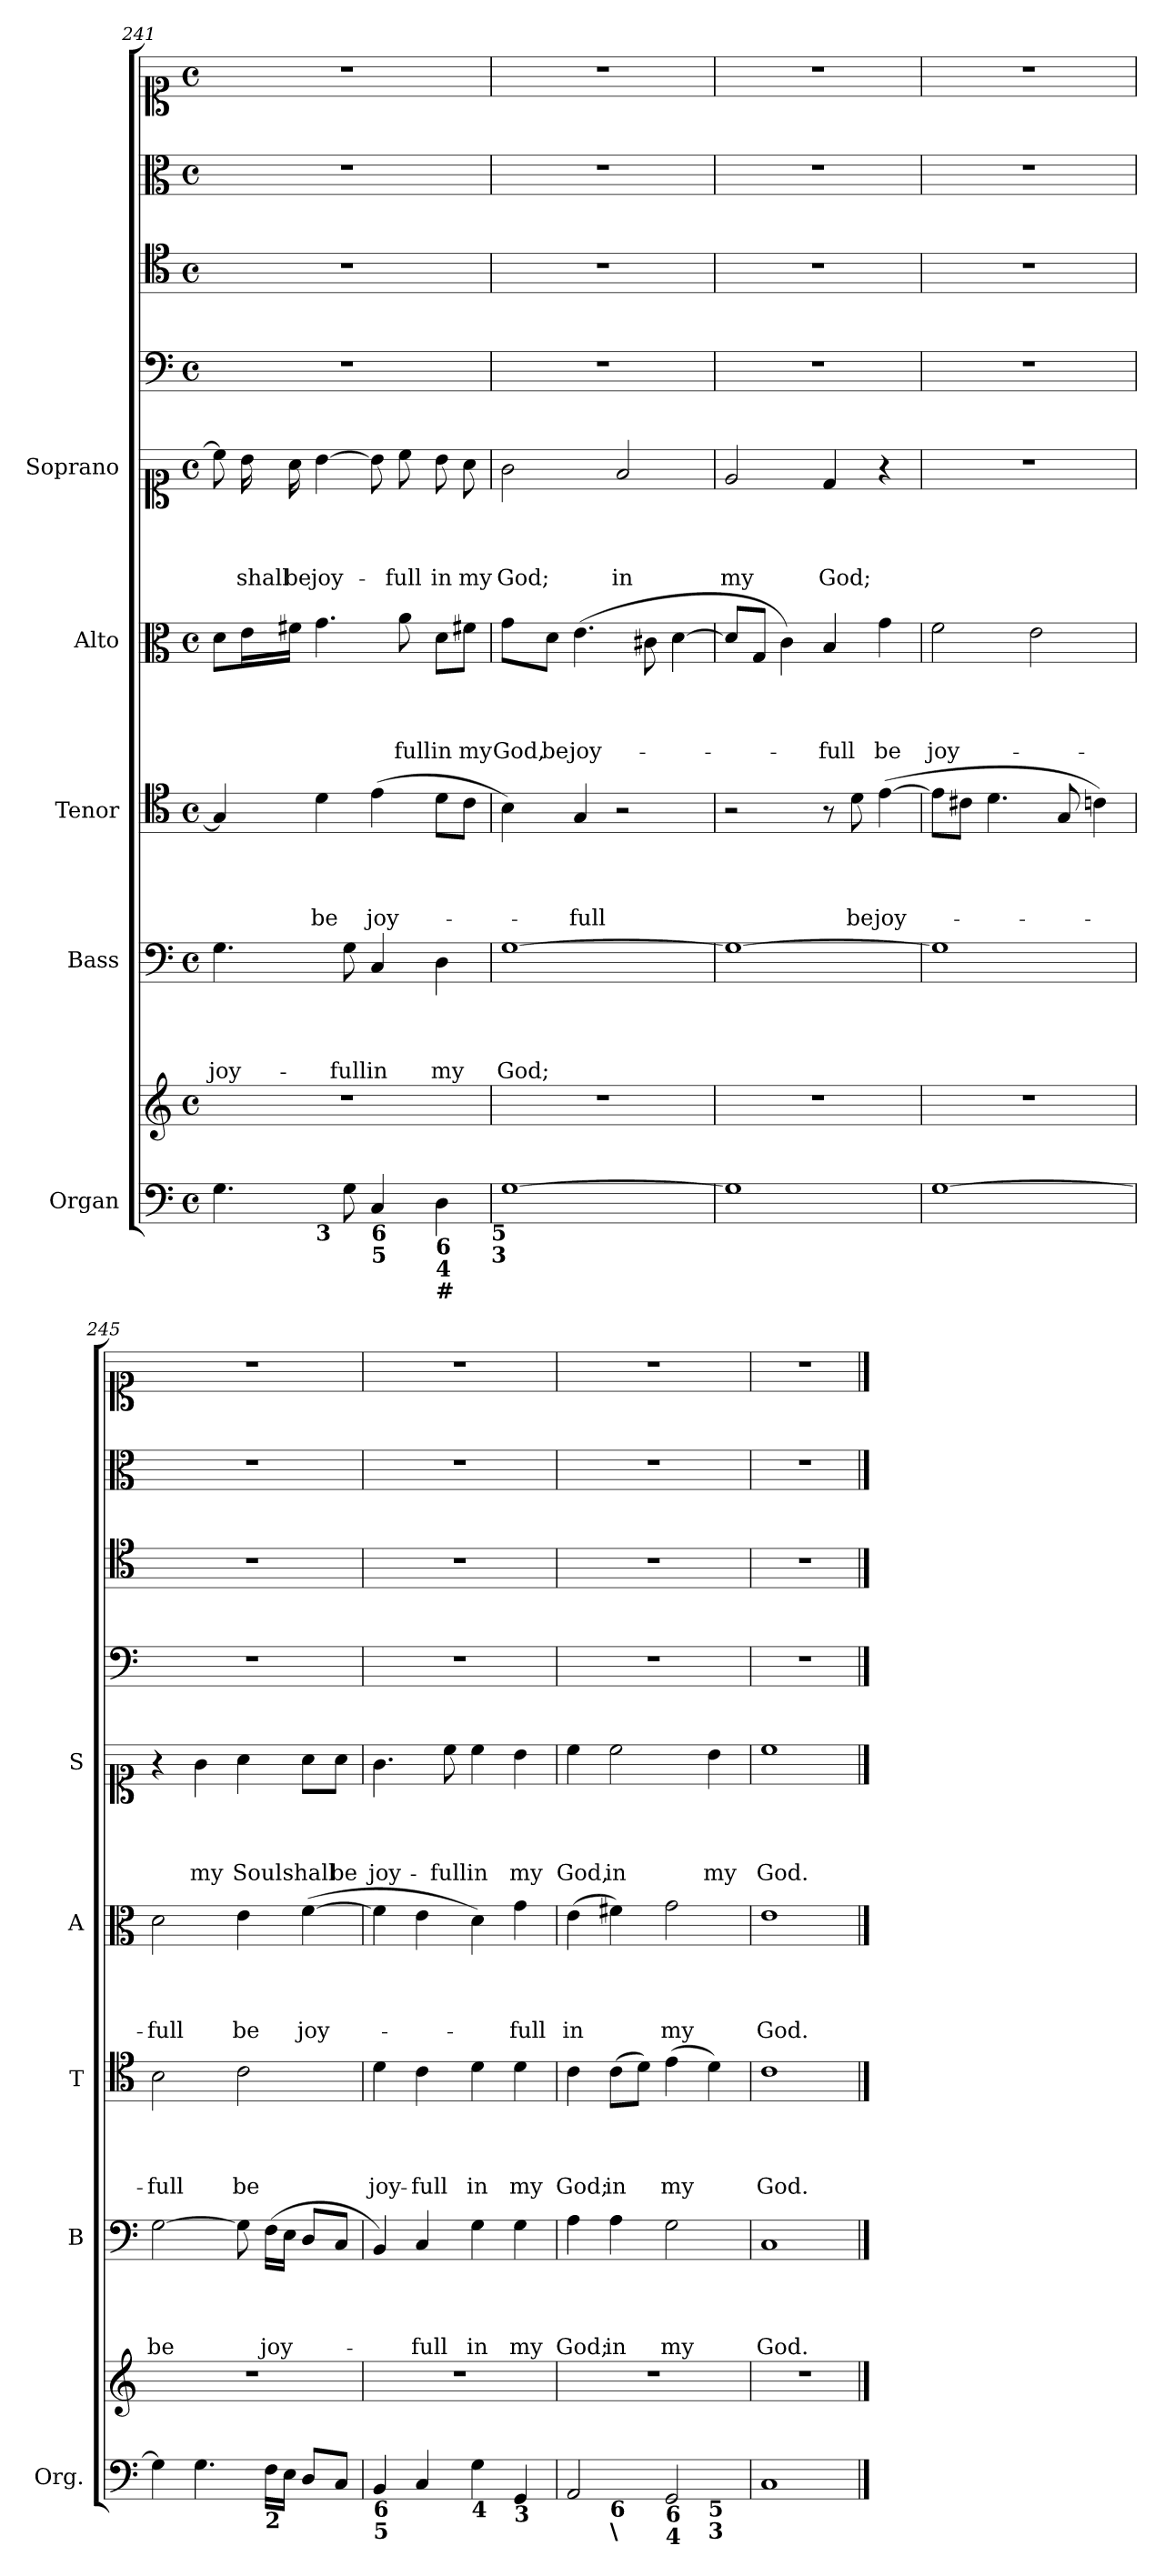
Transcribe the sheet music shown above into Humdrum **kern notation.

**kern	**kern	**kern	**text	**text	**text	**text	**kern	**text	**text	**text	**text	**kern	**text	**text	**text	**text	**kern	**text	**text	**text	**text	**kern	**kern	**kern	**kern
*part9	*part9	*part8	*part8	*part8	*part8	*part8	*part7	*part7	*part7	*part7	*part7	*part6	*part6	*part6	*part6	*part6	*part5	*part5	*part5	*part5	*part5	*part4	*part3	*part2	*part1
*staff10	*staff9	*staff8	*staff8	*staff8	*staff8	*staff8	*staff7	*staff7	*staff7	*staff7	*staff7	*staff6	*staff6	*staff6	*staff6	*staff6	*staff5	*staff5	*staff5	*staff5	*staff5	*staff4	*staff3	*staff2	*staff1
*I"Organ	*	*I"Bass	*	*	*	*	*I"Tenor	*	*	*	*	*I"Alto	*	*	*	*	*I"Soprano	*	*	*	*	*	*	*	*
*I'Org.	*	*I'B	*	*	*	*	*I'T	*	*	*	*	*I'A	*	*	*	*	*I'S	*	*	*	*	*	*	*	*
*clefF4	*clefG2	*clefF4	*	*	*	*	*clefC4	*	*	*	*	*clefC3	*	*	*	*	*clefC1	*	*	*	*	*clefF4	*clefC4	*clefC3	*clefC1
*k[]	*k[]	*k[]	*	*	*	*	*k[]	*	*	*	*	*k[]	*	*	*	*	*k[]	*	*	*	*	*k[]	*k[]	*k[]	*k[]
*a:	*a:	*a:	*	*	*	*	*a:	*	*	*	*	*a:	*	*	*	*	*a:	*	*	*	*	*a:	*a:	*a:	*a:
*M4/4	*M4/4	*M4/4	*	*	*	*	*M4/4	*	*	*	*	*M4/4	*	*	*	*	*M4/4	*	*	*	*	*M4/4	*M4/4	*M4/4	*M4/4
*met(c)	*met(c)	*met(c)	*	*	*	*	*met(c)	*	*	*	*	*met(c)	*	*	*	*	*met(c)	*	*	*	*	*met(c)	*met(c)	*met(c)	*met(c)
=241	=241	=241	=241	=241	=241	=241	=241	=241	=241	=241	=241	=241	=241	=241	=241	=241	=241	=241	=241	=241	=241	=241	=241	=241	=241
!LO:TX:b:B:t=4	!	!	!	!	!	!	!	!	!	!	!	!	!	!	!	!	!	!	!	!	!	!	!	!	!
!	!	!	!	!	!	!LO:LY:b	!	!	!	!	!	!	!	!	!	!	!	!	!	!	!	!	!	!	!
*^	*	*	*	*	*	*	*	*	*	*	*	*	*	*	*	*	*	*	*	*	*	*	*	*	*
4.G\	4ryy	1r	4.G\	.	.	.	joy-	4G/]	.	.	.	.	8d\L	.	.	.	.	8cc\]	.	.	.	.	1r	1r	1r	1r
!	!	!	!	!	!	!	!	!	!	!	!	!	!	!	!	!	!	!	!	!	!	!LO:LY:b	!	!	!	!
.	.	.	.	.	.	.	.	.	.	.	.	.	16e\L	.	.	.	.	16b\	.	.	.	shall	.	.	.	.
!	!	!	!	!	!	!	!	!	!	!	!	!	!	!	!	!	!	!	!	!	!	!LO:LY:b	!	!	!	!
.	.	.	.	.	.	.	.	.	.	.	.	.	16f#X\JJ	.	.	.	.	16a\	.	.	.	be	.	.	.	.
!	!LO:TX:b:B:t=3	!	!	!	!	!	!	!	!	!	!	!	!	!	!	!	!	!	!	!	!	!	!	!	!	!
!	!	!	!	!	!	!	!	!	!	!	!	!LO:LY:b	!	!	!	!	!	!	!	!	!	!LO:LY:b	!	!	!	!
.	2.ryy	.	.	.	.	.	.	4d\	.	.	.	be	4.g\	.	.	.	.	[4b\	.	.	.	joy-	.	.	.	.
!	!	!	!	!	!	!	!LO:LY:b	!	!	!	!	!	!	!	!	!	!	!	!	!	!	!	!	!	!	!
8G\	.	.	8G\	.	.	.	-full	.	.	.	.	.	.	.	.	.	.	.	.	.	.	.	.	.	.	.
!LO:TX:b:B:t=6	!	!	!	!	!	!	!	!	!	!	!	!	!	!	!	!	!	!	!	!	!	!	!	!	!	!
!LO:TX:b:B:t=5	!	!	!	!	!	!	!	!	!	!	!	!	!	!	!	!	!	!	!	!	!	!	!	!	!	!
!	!	!	!	!	!	!	!LO:LY:b	!	!	!	!	!LO:LY:b	!	!	!	!	!	!	!	!	!	!	!	!	!	!
4C/	.	.	4C/	.	.	.	in	(>4e\	.	.	.	joy-	.	.	.	.	.	8b\]	.	.	.	.	.	.	.	.
!	!	!	!	!	!	!	!	!	!	!	!	!	!	!	!	!	!LO:LY:b	!	!	!	!	!LO:LY:b	!	!	!	!
.	.	.	.	.	.	.	.	.	.	.	.	.	8a\	.	.	.	-full	8cc\	.	.	.	-full	.	.	.	.
!LO:TX:b:B:t=6	!	!	!	!	!	!	!	!	!	!	!	!	!	!	!	!	!	!	!	!	!	!	!	!	!	!
!LO:TX:b:B:t=4	!	!	!	!	!	!	!	!	!	!	!	!	!	!	!	!	!	!	!	!	!	!	!	!	!	!
!LO:TX:b:B:t=#	!	!	!	!	!	!	!	!	!	!	!	!	!	!	!	!	!	!	!	!	!	!	!	!	!	!
!	!	!	!	!	!	!	!LO:LY:b	!	!	!	!	!	!	!	!	!	!LO:LY:b	!	!	!	!	!LO:LY:b	!	!	!	!
4D\	.	.	4D\	.	.	.	my	8d\L	.	.	.	.	8d\L	.	.	.	in	8b\	.	.	.	in	.	.	.	.
!	!	!	!	!	!	!	!	!	!	!	!	!	!	!	!	!	!LO:LY:b	!	!	!	!	!LO:LY:b	!	!	!	!
.	.	.	.	.	.	.	.	8c\J	.	.	.	.	8f#X\J	.	.	.	my	8a\	.	.	.	my	.	.	.	.
!LO:TX:b:B:t=5	!	!	!	!	!	!	!	!	!	!	!	!	!	!	!	!	!	!	!	!	!	!	!	!	!	!
!LO:TX:b:B:t=3	!	!	!	!	!	!	!	!	!	!	!	!	!	!	!	!	!	!	!	!	!	!	!	!	!	!
=242	=242	=242	=242	=242	=242	=242	=242	=242	=242	=242	=242	=242	=242	=242	=242	=242	=242	=242	=242	=242	=242	=242	=242	=242	=242	=242
!	!	!	!	!	!	!	!LO:LY:b	!	!	!	!	!	!	!	!	!	!LO:LY:b	!	!	!	!	!LO:LY:b	!	!	!	!
*v	*v	*	*	*	*	*	*	*	*	*	*	*	*	*	*	*	*	*	*	*	*	*	*	*	*	*
[1G	1r	[1G	.	.	.	God;	4B\)	.	.	.	.	8g\L	.	.	.	God,	2g\	.	.	.	God;	1r	1r	1r	1r
!	!	!	!	!	!	!	!	!	!	!	!	!	!	!	!	!LO:LY:b	!	!	!	!	!	!	!	!	!
.	.	.	.	.	.	.	.	.	.	.	.	8d\J	.	.	.	be	.	.	.	.	.	.	.	.	.
!	!	!	!	!	!	!	!	!	!	!	!LO:LY:b	!	!	!	!	!LO:LY:b	!	!	!	!	!	!	!	!	!
.	.	.	.	.	.	.	4G/	.	.	.	-full	(>4.e\	.	.	.	joy-	.	.	.	.	.	.	.	.	.
!	!	!	!	!	!	!	!	!	!	!	!	!	!	!	!	!	!	!	!	!	!LO:LY:b	!	!	!	!
.	.	.	.	.	.	.	2r	.	.	.	.	.	.	.	.	.	2f/	.	.	.	in	.	.	.	.
.	.	.	.	.	.	.	.	.	.	.	.	8c#X\	.	.	.	.	.	.	.	.	.	.	.	.	.
.	.	.	.	.	.	.	.	.	.	.	.	[4d\	.	.	.	.	.	.	.	.	.	.	.	.	.
=243	=243	=243	=243	=243	=243	=243	=243	=243	=243	=243	=243	=243	=243	=243	=243	=243	=243	=243	=243	=243	=243	=243	=243	=243	=243
!	!	!	!	!	!	!	!	!	!	!	!	!	!	!	!	!	!	!	!	!	!LO:LY:b	!	!	!	!
1G]	1r	1G_	.	.	.	.	2r	.	.	.	.	8d/L]	.	.	.	.	2e/	.	.	.	my	1r	1r	1r	1r
.	.	.	.	.	.	.	.	.	.	.	.	8G/J	.	.	.	.	.	.	.	.	.	.	.	.	.
.	.	.	.	.	.	.	.	.	.	.	.	4c\)	.	.	.	.	.	.	.	.	.	.	.	.	.
!	!	!	!	!	!	!	!	!	!	!	!	!	!	!	!	!LO:LY:b	!	!	!	!	!LO:LY:b	!	!	!	!
.	.	.	.	.	.	.	8r	.	.	.	.	4B/	.	.	.	-full	4d/	.	.	.	God;	.	.	.	.
!	!	!	!	!	!	!	!	!	!	!	!LO:LY:b	!	!	!	!	!	!	!	!	!	!	!	!	!	!
.	.	.	.	.	.	.	8d\	.	.	.	be	.	.	.	.	.	.	.	.	.	.	.	.	.	.
!	!	!	!	!	!	!	!	!	!	!	!LO:LY:b	!	!	!	!	!LO:LY:b	!	!	!	!	!	!	!	!	!
.	.	.	.	.	.	.	(>[4e\	.	.	.	joy-	4g\	.	.	.	be	4r	.	.	.	.	.	.	.	.
!!LO:LB:g=z
=244	=244	=244	=244	=244	=244	=244	=244	=244	=244	=244	=244	=244	=244	=244	=244	=244	=244	=244	=244	=244	=244	=244	=244	=244	=244
!	!	!	!	!	!	!	!	!	!	!	!	!	!	!	!	!LO:LY:b	!	!	!	!	!	!	!	!	!
[1G	1r	1G]	.	.	.	.	8e\L]	.	.	.	.	2f\	.	.	.	joy-	1r	.	.	.	.	1r	1r	1r	1r
.	.	.	.	.	.	.	8c#X\J	.	.	.	.	.	.	.	.	.	.	.	.	.	.	.	.	.	.
.	.	.	.	.	.	.	4.d\	.	.	.	.	.	.	.	.	.	.	.	.	.	.	.	.	.	.
.	.	.	.	.	.	.	.	.	.	.	.	2e\	.	.	.	.	.	.	.	.	.	.	.	.	.
.	.	.	.	.	.	.	8G/	.	.	.	.	.	.	.	.	.	.	.	.	.	.	.	.	.	.
.	.	.	.	.	.	.	4cn\)	.	.	.	.	.	.	.	.	.	.	.	.	.	.	.	.	.	.
=245	=245	=245	=245	=245	=245	=245	=245	=245	=245	=245	=245	=245	=245	=245	=245	=245	=245	=245	=245	=245	=245	=245	=245	=245	=245
!	!	!	!	!	!	!LO:LY:b	!	!	!	!	!LO:LY:b	!	!	!	!	!LO:LY:b	!	!	!	!	!	!	!	!	!
4G\]	1r	[2G\	.	.	.	be	2B\	.	.	.	-full	2d\	.	.	.	-full	4r	.	.	.	.	1r	1r	1r	1r
!	!	!	!	!	!	!	!	!	!	!	!	!	!	!	!	!	!	!	!	!	!LO:LY:b	!	!	!	!
4.G\	.	.	.	.	.	.	.	.	.	.	.	.	.	.	.	.	4g\	.	.	.	my	.	.	.	.
!	!	!	!	!	!	!	!	!	!	!	!LO:LY:b	!	!	!	!	!LO:LY:b	!	!	!	!	!LO:LY:b	!	!	!	!
.	.	8G\]	.	.	.	.	2c\	.	.	.	be	4e\	.	.	.	be	4a\	.	.	.	Soul	.	.	.	.
!LO:TX:b:B:t=2	!	!	!	!	!	!	!	!	!	!	!	!	!	!	!	!	!	!	!	!	!	!	!	!	!
!	!	!	!	!	!	!LO:LY:b	!	!	!	!	!	!	!	!	!	!	!	!	!	!	!	!	!	!	!
16F\LL	.	(>16F\LL	.	.	.	joy-	.	.	.	.	.	.	.	.	.	.	.	.	.	.	.	.	.	.	.
16E\JJ	.	16E\JJ	.	.	.	.	.	.	.	.	.	.	.	.	.	.	.	.	.	.	.	.	.	.	.
!	!	!	!	!	!	!	!	!	!	!	!	!	!	!	!	!LO:LY:b	!	!	!	!	!LO:LY:b	!	!	!	!
8D/L	.	8D/L	.	.	.	.	.	.	.	.	.	(>[4f\	.	.	.	joy-	8a\L	.	.	.	shall	.	.	.	.
!	!	!	!	!	!	!	!	!	!	!	!	!	!	!	!	!	!	!	!	!	!LO:LY:b	!	!	!	!
8C/J	.	8C/J	.	.	.	.	.	.	.	.	.	.	.	.	.	.	8a\J	.	.	.	be	.	.	.	.
=246	=246	=246	=246	=246	=246	=246	=246	=246	=246	=246	=246	=246	=246	=246	=246	=246	=246	=246	=246	=246	=246	=246	=246	=246	=246
!LO:TX:b:B:t=6	!	!	!	!	!	!	!	!	!	!	!	!	!	!	!	!	!	!	!	!	!	!	!	!	!
!LO:TX:b:B:t=5	!	!	!	!	!	!	!	!	!	!	!	!	!	!	!	!	!	!	!	!	!	!	!	!	!
!	!	!	!	!	!	!	!	!	!	!	!LO:LY:b	!	!	!	!	!	!	!	!	!	!LO:LY:b	!	!	!	!
4BB/	1r	4BB/)	.	.	.	.	4d\	.	.	.	joy-	4f\]	.	.	.	.	4.g\	.	.	.	joy-	1r	1r	1r	1r
!	!	!	!	!	!	!LO:LY:b	!	!	!	!	!LO:LY:b	!	!	!	!	!	!	!	!	!	!	!	!	!	!
4C/	.	4C/	.	.	.	-full	4c\	.	.	.	-full	4e\	.	.	.	.	.	.	.	.	.	.	.	.	.
!	!	!	!	!	!	!	!	!	!	!	!	!	!	!	!	!	!	!	!	!	!LO:LY:b	!	!	!	!
.	.	.	.	.	.	.	.	.	.	.	.	.	.	.	.	.	8cc\	.	.	.	-full	.	.	.	.
!LO:TX:b:B:t=4	!	!	!	!	!	!	!	!	!	!	!	!	!	!	!	!	!	!	!	!	!	!	!	!	!
!	!	!	!	!	!	!LO:LY:b	!	!	!	!	!LO:LY:b	!	!	!	!	!	!	!	!	!	!LO:LY:b	!	!	!	!
4G\	.	4G\	.	.	.	in	4d\	.	.	.	in	4d\)	.	.	.	.	4cc\	.	.	.	in	.	.	.	.
!LO:TX:b:B:t=3	!	!	!	!	!	!	!	!	!	!	!	!	!	!	!	!	!	!	!	!	!	!	!	!	!
!	!	!	!	!	!	!LO:LY:b	!	!	!	!	!LO:LY:b	!	!	!	!	!LO:LY:b	!	!	!	!	!LO:LY:b	!	!	!	!
4GG/	.	4G\	.	.	.	my	4d\	.	.	.	my	4g\	.	.	.	-full	4b\	.	.	.	my	.	.	.	.
=247	=247	=247	=247	=247	=247	=247	=247	=247	=247	=247	=247	=247	=247	=247	=247	=247	=247	=247	=247	=247	=247	=247	=247	=247	=247
!LO:TX:b:B:t=5	!	!	!	!	!	!	!	!	!	!	!	!	!	!	!	!	!	!	!	!	!	!	!	!	!
!	!	!	!	!	!	!LO:LY:b	!	!	!	!	!LO:LY:b	!	!	!	!	!LO:LY:b	!	!	!	!	!LO:LY:b	!	!	!	!
*^	*	*	*	*	*	*	*	*	*	*	*	*	*	*	*	*	*	*	*	*	*	*	*	*	*
*	*^	*	*	*	*	*	*	*	*	*	*	*	*	*	*	*	*	*	*	*	*	*	*	*	*	*
2AA/	4ryy	2.ryy	1r	4A\	.	.	.	God;	4c\	.	.	.	God;	(>4e\	.	.	.	in	4cc\	.	.	.	God,	1r	1r	1r	1r
!	!LO:TX:b:B:t=6	!	!	!	!	!	!	!	!	!	!	!	!	!	!	!	!	!	!	!	!	!	!	!	!	!	!
!	!LO:TX:b:B:t=\	!	!	!	!	!	!	!	!	!	!	!	!	!	!	!	!	!	!	!	!	!	!	!	!	!	!
!	!	!	!	!	!	!	!	!LO:LY:b	!	!	!	!	!LO:LY:b	!	!	!	!	!	!	!	!	!	!LO:LY:b	!	!	!	!
.	2.ryy	.	.	4A\	.	.	.	in	(>8c\L	.	.	.	in	4f#X\)	.	.	.	.	2cc\	.	.	.	in	.	.	.	.
.	.	.	.	.	.	.	.	.	8d\J)	.	.	.	.	.	.	.	.	.	.	.	.	.	.	.	.	.	.
!LO:TX:b:B:t=6	!	!	!	!	!	!	!	!	!	!	!	!	!	!	!	!	!	!	!	!	!	!	!	!	!	!	!
!LO:TX:b:B:t=4	!	!	!	!	!	!	!	!	!	!	!	!	!	!	!	!	!	!	!	!	!	!	!	!	!	!	!
!	!	!	!	!	!	!	!	!LO:LY:b	!	!	!	!	!LO:LY:b	!	!	!	!	!LO:LY:b	!	!	!	!	!	!	!	!	!
2GG/	.	.	.	2G\	.	.	.	my	(>4e\	.	.	.	my	2g\	.	.	.	my	.	.	.	.	.	.	.	.	.
!	!	!LO:TX:b:B:t=5	!	!	!	!	!	!	!	!	!	!	!	!	!	!	!	!	!	!	!	!	!	!	!	!	!
!	!	!LO:TX:b:B:t=3	!	!	!	!	!	!	!	!	!	!	!	!	!	!	!	!	!	!	!	!	!	!	!	!	!
!	!	!	!	!	!	!	!	!	!	!	!	!	!	!	!	!	!	!	!	!	!	!	!LO:LY:b	!	!	!	!
.	.	4ryy	.	.	.	.	.	.	4d\)	.	.	.	.	.	.	.	.	.	4b\	.	.	.	my	.	.	.	.
=248	=248	=248	=248	=248	=248	=248	=248	=248	=248	=248	=248	=248	=248	=248	=248	=248	=248	=248	=248	=248	=248	=248	=248	=248	=248	=248	=248
!	!	!	!	!	!	!	!	!LO:LY:b	!	!	!	!	!LO:LY:b	!	!	!	!	!LO:LY:b	!	!	!	!	!LO:LY:b	!	!	!	!
*v	*v	*v	*	*	*	*	*	*	*	*	*	*	*	*	*	*	*	*	*	*	*	*	*	*	*	*	*
1C	1r	1C	.	.	.	God.	1c	.	.	.	God.	1e	.	.	.	God.	1cc	.	.	.	God.	1r	1r	1r	1r
==	==	==	==	==	==	==	==	==	==	==	==	==	==	==	==	==	==	==	==	==	==	==	==	==	==
*-	*-	*-	*-	*-	*-	*-	*-	*-	*-	*-	*-	*-	*-	*-	*-	*-	*-	*-	*-	*-	*-	*-	*-	*-	*-
